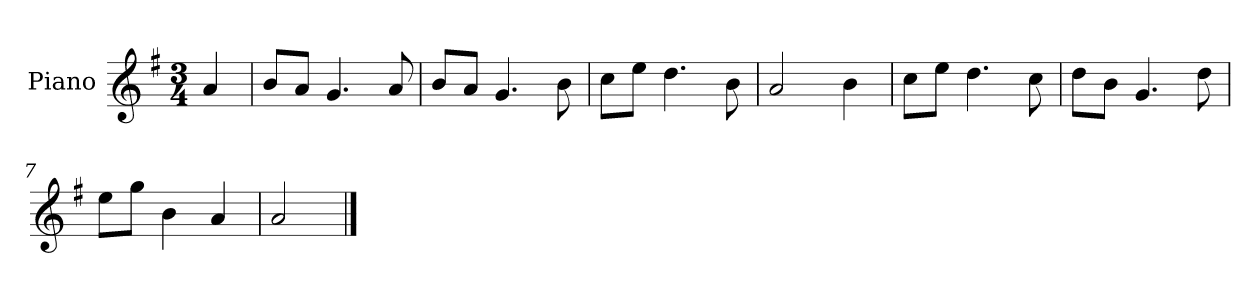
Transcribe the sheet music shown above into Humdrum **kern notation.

**kern
*part1
*staff1
*I"Piano
*I'Pno.
*clefG2
*k[f#]
*M3/4
=
4a/
=1
8b/L
8a/J
4.g/
8a/
=2
8b/L
8a/J
4.g/
8b\
=3
8cc\L
8ee\J
4.dd\
8b\
=4
2a/
4b\
=5
8cc\L
8ee\J
4.dd\
8cc\
=6
8dd\L
8b\J
4.g/
8dd\
=7
8ee\L
8gg\J
4b\
4a/
=8
2a/
==
*-
